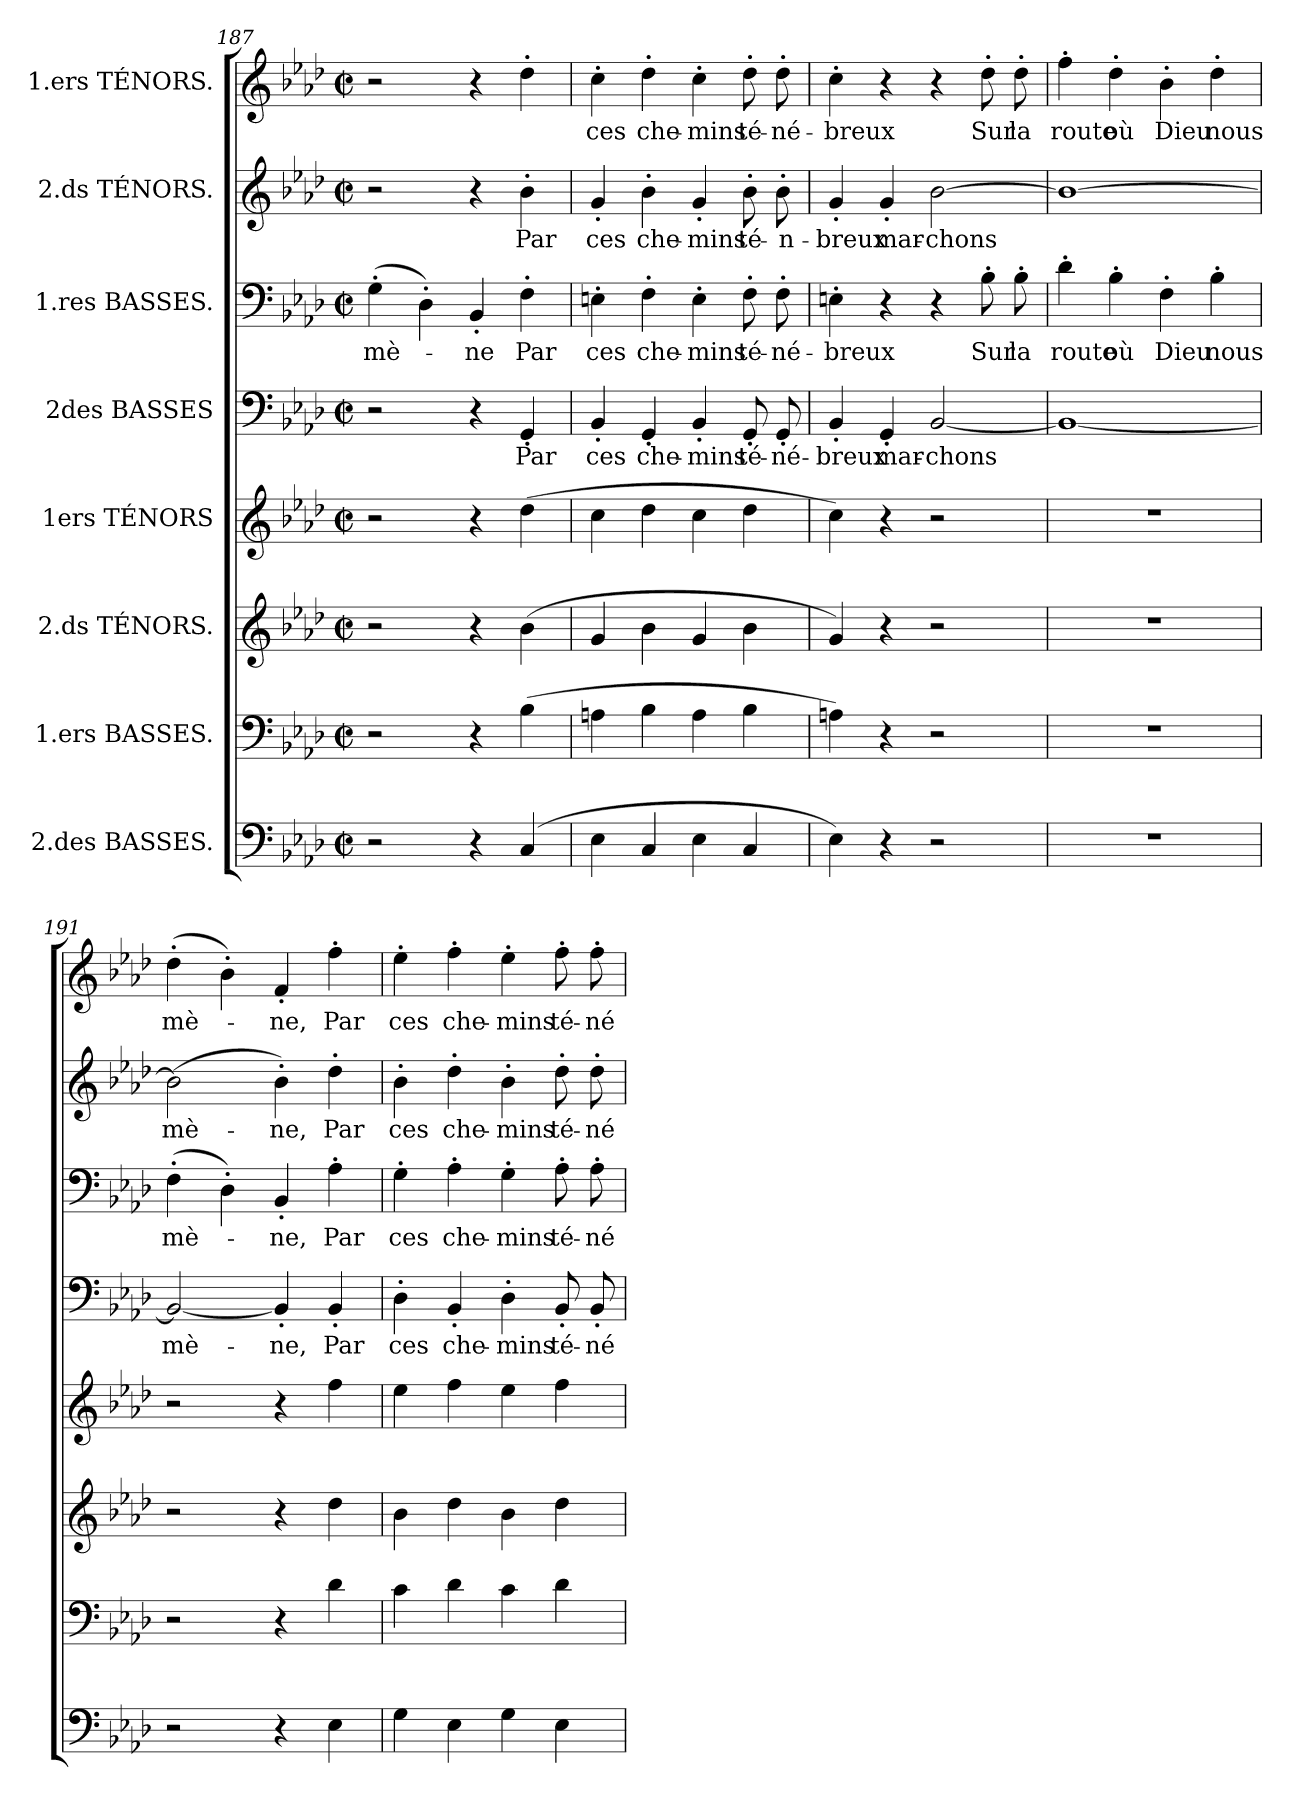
**kern	**kern	**kern	**kern	**kern	**text	**kern	**text	**kern	**text	**kern	**text
*part8	*part7	*part6	*part5	*part4	*part4	*part3	*part3	*part2	*part2	*part1	*part1
*staff8	*staff7	*staff6	*staff5	*staff4	*staff4	*staff3	*staff3	*staff2	*staff2	*staff1	*staff1
*I"2.des BASSES.	*I"1.ers BASSES.	*I"2.ds TÉNORS.	*I"1ers TÉNORS	*I"2des BASSES	*	*I"1.res BASSES.	*	*I"2.ds TÉNORS.	*	*I"1.ers TÉNORS.	*
!!LO:LB:g=z
*clefF4	*clefF4	*clefG2	*clefG2	*clefF4	*	*clefF4	*	*clefG2	*	*clefG2	*
*	*	*ITrd7c12	*ITrd7c12	*	*	*	*	*ITrd7c12	*	*ITrd7c12	*
*k[b-e-a-d-]	*k[b-e-a-d-]	*k[b-e-a-d-]	*k[b-e-a-d-]	*k[b-e-a-d-]	*	*k[b-e-a-d-]	*	*k[b-e-a-d-]	*	*k[b-e-a-d-]	*
*M2/2	*M2/2	*M2/2	*M2/2	*M2/2	*	*M2/2	*	*M2/2	*	*M2/2	*
*met(c|)	*met(c|)	*met(c|)	*met(c|)	*met(c|)	*	*met(c|)	*	*met(c|)	*	*met(c|)	*
=187	=187	=187	=187	=187	=187	=187	=187	=187	=187	=187	=187
2r	2r	2r	2r	2r	.	(4G'\	mè-	2r	.	2r	.
.	.	.	.	.	.	4D-'\)	.	.	.	.	.
4r	4r	4r	4r	4r	.	4BB-'/	-ne	4r	.	4r	.
(4C/	(4B-\	(4B-\	(4d-\	4GG'/	Par	4F'\	Par	4B-'\	Par	4d-'\	.
=188	=188	=188	=188	=188	=188	=188	=188	=188	=188	=188	=188
4E-\	4An\	4G/	4c\	4BB-'/	ces	4En'\	ces	4G'/	ces	4c'\	ces
4C/	4B-\	4B-\	4d-\	4GG'/	che-	4F'\	che-	4B-'\	che-	4d-'\	che-
4E-\	4A\	4G/	4c\	4BB-'/	-mins	4E'\	-mins	4G'/	-mins	4c'\	-mins
4C/	4B-\	4B-\	4d-\	8GG'/	té-	8F'\	té-	8B-'\	té-	8d-'\	té-
.	.	.	.	8GG'/	-né-	8F'\	-né-	8B-'\	-n-	8d-'\	-né-
=189	=189	=189	=189	=189	=189	=189	=189	=189	=189	=189	=189
4E-\)	4An\)	4G/)	4c\)	4BB-'/	-breux	4En'\	-breux	4G'/	-breux	4c'\	-breux
4r	4r	4r	4r	4GG'/	mar-	4r	.	4G'/	mar-	4r	.
2r	2r	2r	2r	[2BB-/	-chons	4r	.	[2B-\	-chons	4r	.
.	.	.	.	.	.	8B-'\	Sur	.	.	8d-'\	Sur
.	.	.	.	.	.	8B-'\	la	.	.	8d-'\	la
=190	=190	=190	=190	=190	=190	=190	=190	=190	=190	=190	=190
1r	1r	1r	1r	1BB-/_	.	4d-'\	route	1B-\_	.	4f'\	route
.	.	.	.	.	.	4B-'\	où	.	.	4d-'\	où
.	.	.	.	.	.	4F'\	Dieu	.	.	4B-'\	Dieu
.	.	.	.	.	.	4B-'\	nous	.	.	4d-'\	nous
!!LO:PB:g=z
=191	=191	=191	=191	=191	=191	=191	=191	=191	=191	=191	=191
2r	2r	2r	2r	2BB-/_	mè-	(4F'\	mè-	(2B-\]	mè-	(4d-'\	mè-
.	.	.	.	.	.	4D-'\)	.	.	.	4B-'\)	.
4r	4r	4r	4r	4BB-'/]	-ne,	4BB-'/	-ne,	4B-'\)	-ne,	4F'/	-ne,
4E-\	4d-\	4d-\	4f\	4BB-'/	Par	4A-'\	Par	4d-'\	Par	4f'\	Par
=192	=192	=192	=192	=192	=192	=192	=192	=192	=192	=192	=192
4G\	4c\	4B-\	4e-\	4D-'\	ces	4G'\	ces	4B-'\	ces	4e-'\	ces
4E-\	4d-\	4d-\	4f\	4BB-'/	che-	4A-'\	che-	4d-'\	che-	4f'\	che-
4G\	4c\	4B-\	4e-\	4D-'\	-mins	4G'\	-mins	4B-'\	-mins	4e-'\	-mins
4E-\	4d-\	4d-\	4f\	8BB-'/	té-	8A-'\	té-	8d-'\	té-	8f'\	té-
.	.	.	.	8BB-'/	-né-	8A-'\	-né-	8d-'\	-né-	8f'\	-né-
=	=	=	=	=	=	=	=	=	=	=	=
*-	*-	*-	*-	*-	*-	*-	*-	*-	*-	*-	*-
